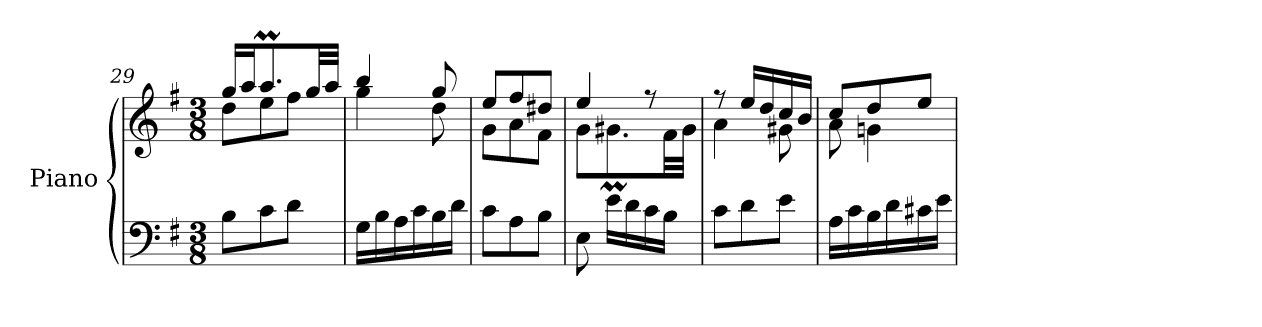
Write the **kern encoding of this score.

**kern	**kern
*part1	*part1
*staff2	*staff1
*I"Piano	*
*I'Pno	*
!!LO:LB:g=z
*clefF4	*clefG2
*k[f#]	*k[f#]
*M3/8	*M3/8
=29	=29
*	*^
8B\L	16gg/LL	8dd\L
.	16aa/J	.
8c\	8.aaM/	8ee\
8d\J	.	8ff#\J
.	32gg/LL	.
.	32aa/JJJ	.
=30	=30	=30
16G\LL	4bb/	4gg\
16B\	.	.
16A\	.	.
16c\	.	.
16B\	8gg/	8dd\
16d\JJ	.	.
=31	=31	=31
8c\L	8ee/L	8g\L
8A\	8ff#/	8a\
8B\J	8dd#X/J	8f#\J
=32	=32	=32
8E\	4ee/	8g\L
16e\LL	.	8.g#Xm\
16d\	.	.
16c\	8r	.
16B\JJ	.	32f#\LL
.	.	32g#\JJJ
=33	=33	=33
8c\L	8r	4a\
8d\	16ee/LL	.
.	16dd/	.
8e\J	16cc/	8g#X\
.	16b/JJ	.
=34	=34	=34
16A\LL	8cc/L	8a\
16c\	.	.
16B\	8dd/	4gn\
16d\	.	.
16c#X\	8ee/J	.
16e\JJ	.	.
*	*v	*v
=	=
*-	*-
